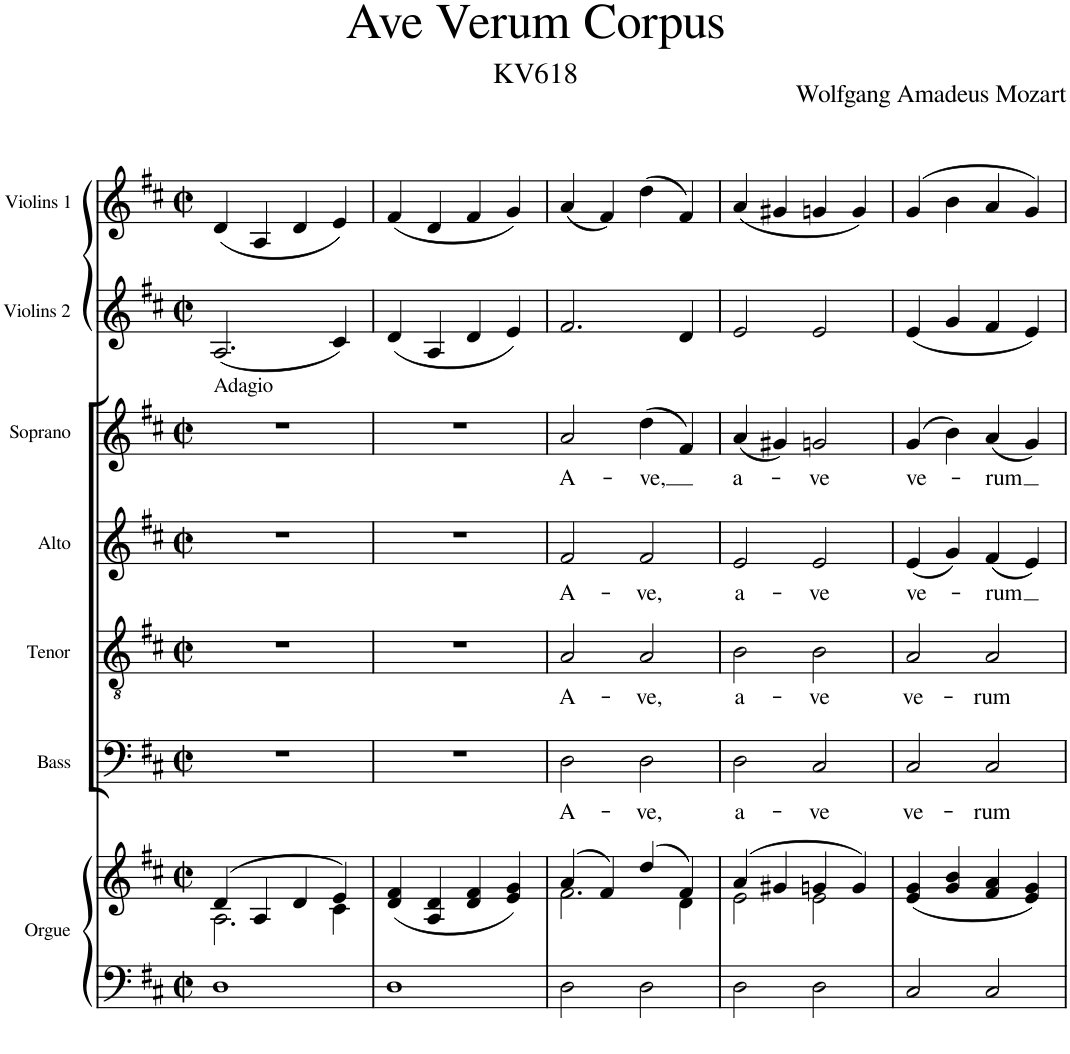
**kern	**kern	**kern	**text	**kern	**text	**kern	**text	**kern	**text	**kern	**kern
*part7	*part7	*part6	*part6	*part5	*part5	*part4	*part4	*part3	*part3	*part2	*part1
*staff8	*staff7	*staff6	*staff6	*staff5	*staff5	*staff4	*staff4	*staff3	*staff3	*staff2	*staff1
*I"Orgue	*	*I"Bass	*	*I"Tenor	*	*I"Alto	*	*I"Soprano	*	*I"Violins 2	*I"Violins 1
*I'Org.	*	*I'B.	*	*I'T.	*	*I'A.	*	*I'S.	*	*I'Vlns. 2	*I'Vlns. 1
*clefF4	*clefG2	*clefF4	*	*clefGv2	*	*clefG2	*	*clefG2	*	*clefG2	*clefG2
*k[f#c#]	*k[f#c#]	*k[f#c#]	*	*k[f#c#]	*	*k[f#c#]	*	*k[f#c#]	*	*k[f#c#]	*k[f#c#]
*M4/4	*M4/4	*M4/4	*	*M4/4	*	*M4/4	*	*M4/4	*	*M4/4	*M4/4
*met(c|)	*met(c|)	*met(c|)	*	*met(c|)	*	*met(c|)	*	*met(c|)	*	*met(c|)	*met(c|)
=1	=1	=1	=1	=1	=1	=1	=1	=1	=1	=1	=1
*	*^	*	*	*	*	*	*	*	*	*	*
!	!	!	!	!	!	!	!	!	!LO:TX:a:t=Adagio	!	!	!
1D	(4d/	2.A\	1r	.	1r	.	1r	.	1r	.	(2.A/	(4d/
.	4A/	.	.	.	.	.	.	.	.	.	.	4A/
.	4d/	.	.	.	.	.	.	.	.	.	.	4d/
.	4e/)	4c#\	.	.	.	.	.	.	.	.	4c#/)	4e/)
*	*v	*v	*	*	*	*	*	*	*	*	*	*
=2	=2	=2	=2	=2	=2	=2	=2	=2	=2	=2	=2
1D	(4d/ 4f#/	1r	.	1r	.	1r	.	1r	.	(4d/	(4f#/
.	4A/ 4d/	.	.	.	.	.	.	.	.	4A/	4d/
.	4d/ 4f#/	.	.	.	.	.	.	.	.	4d/	4f#/
.	4e/ 4g/)	.	.	.	.	.	.	.	.	4e/)	4g/)
=3	=3	=3	=3	=3	=3	=3	=3	=3	=3	=3	=3
*	*^	*	*	*	*	*	*	*	*	*	*
!	!	!	!	!LO:LY:b	!	!LO:LY:b	!	!LO:LY:b	!	!LO:LY:b	!	!
2D\	(4a/	2.f#\	2D\	A-	2A/	A-	2f#/	A-	2a/	A-	2.f#/	(4a/
.	4f#/)	.	.	.	.	.	.	.	.	.	.	4f#/)
!	!	!	!	!LO:LY:b	!	!LO:LY:b	!	!LO:LY:b	!	!LO:LY:b	!	!
2D\	(4dd/	.	2D\	-ve,	2A/	-ve,	2f#/	-ve,	(4dd\	-ve,	.	(4dd\
.	4f#/)	4d\	.	.	.	.	.	.	4f#/)	.	4d/	4f#/)
=4	=4	=4	=4	=4	=4	=4	=4	=4	=4	=4	=4	=4
!	!	!	!	!LO:LY:b	!	!LO:LY:b	!	!LO:LY:b	!	!LO:LY:b	!	!
2D\	(4a/	2e\	2D\	a-	2B\	a-	2e/	a-	(4a/	a-	2e/	(4a/
.	4g#X/	.	.	.	.	.	.	.	4g#X/)	.	.	4g#X/
!	!	!	!	!LO:LY:b	!	!LO:LY:b	!	!LO:LY:b	!	!LO:LY:b	!	!
2D\	4gn/	2e\	2C#/	-ve	2B\	-ve	2e/	-ve	2gn/	-ve	2e/	4gn/
.	4g/)	.	.	.	.	.	.	.	.	.	.	4g/)
*	*v	*v	*	*	*	*	*	*	*	*	*	*
=5	=5	=5	=5	=5	=5	=5	=5	=5	=5	=5	=5
!	!	!	!LO:LY:b	!	!LO:LY:b	!	!LO:LY:b	!	!LO:LY:b	!	!
2C#/	(4e/ 4g/	2C#/	ve-	2A/	ve-	(4e/	ve-	(4g/	ve-	(4e/	(4g/
.	4g/ 4b/	.	.	.	.	4g/)	.	4b\)	.	4g/	4b\
!	!	!	!LO:LY:b	!	!LO:LY:b	!	!LO:LY:b	!	!LO:LY:b	!	!
2C#/	4f#/ 4a/	2C#/	-rum	2A/	-rum	(4f#/	-rum	(4a/	-rum	4f#/	4a/
.	4e/ 4g/)	.	.	.	.	4e/)	.	4g/)	.	4e/)	4g/)
=	=	=	=	=	=	=	=	=	=	=	=
*-	*-	*-	*-	*-	*-	*-	*-	*-	*-	*-	*-
